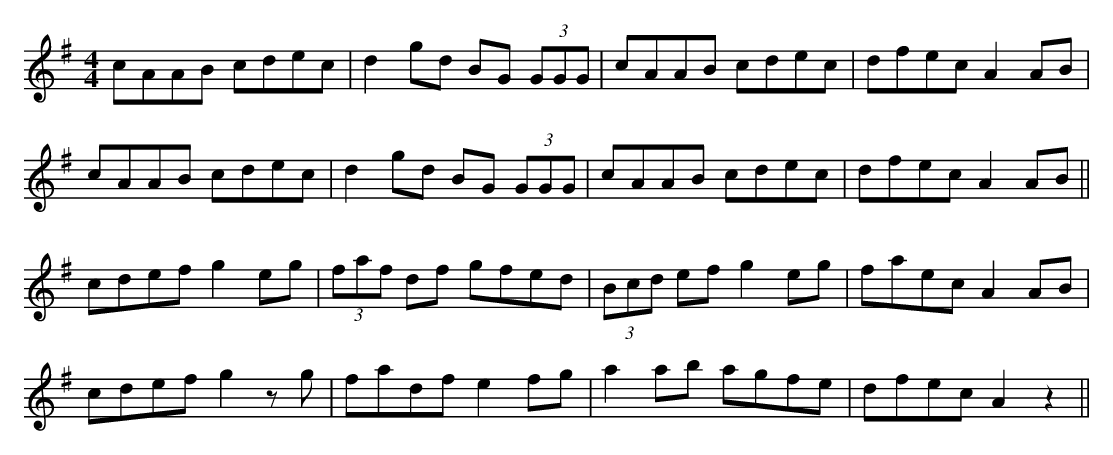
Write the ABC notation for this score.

X:1
M:4/4
K:Ador
cAAB cdec|d2 gd BG (3GGG|cAAB cdec|dfec A2 AB|
cAAB cdec|d2 gd BG (3GGG|cAAB cdec|dfec A2 AB||
cdef g2 eg|(3faf df gfed|(3Bcd ef g2 eg|faec A2 AB|
cdef g2 z g|fadf e2 fg|a2 ab agfe|dfec A2 z2||
